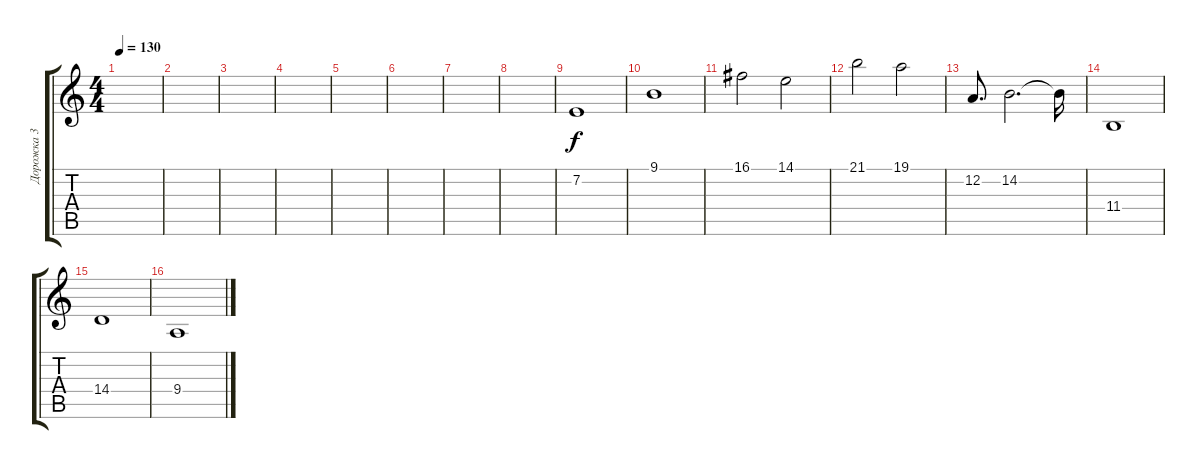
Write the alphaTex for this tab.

\track ("Дорожка 3" "Дорожка 3") {instrument stringensemble1}
\staff {score tabs}
\tuning (D4 A3 F3 C3 G2 C2) {hide}
\ts (4 4)
\tempo 130
\clef g2
\ks c
|
|
|
|
|
|
|
|
7.2.1 |
9.1.1 |
16.1.2 14.1.2 |
21.1.2 19.1.2 |
12.2.8{d} 14.2.2{d} 14.2{t}.16 |
11.4.1 |
14.4.1 |
9.4.1
